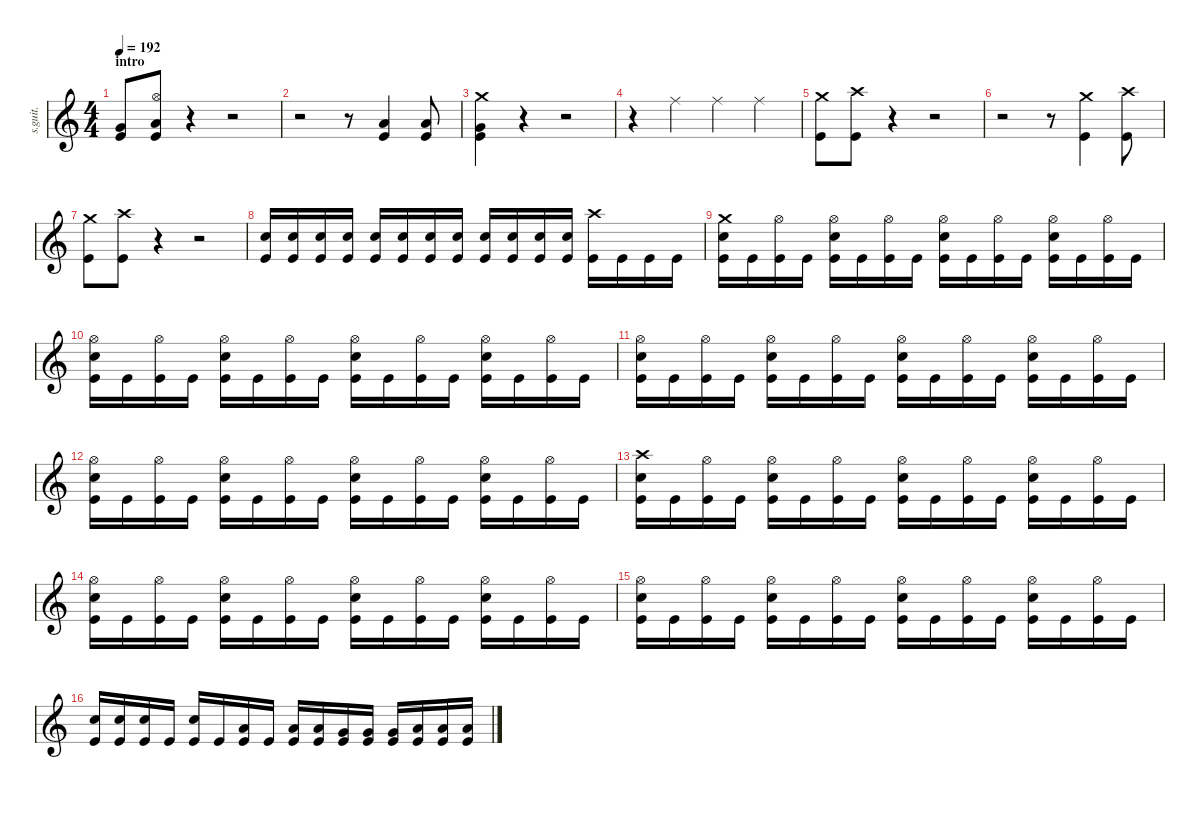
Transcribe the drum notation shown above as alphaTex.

\defaultSystemsLayout 4
\hideDynamics
\bracketExtendMode nobrackets
\track ("Jaska Raatikainen" "s.guit.") {instrument percussion}
\staff {score}
\articulation defaults
\ts (4 4)
\beaming (8 2 2 2 2)
\section ("" "intro")
\tempo 192
\clef g2
\ks c
("Very Low Tom (hit)" "Kick (hit)").8{lyrics (0 "") lyrics (1 "") lyrics (2 "") lyrics (3 "") lyrics (4 "") dy f} ("Hi-Hat (open)" "Low Floor Tom (hit)" "Kick (hit)").8{lyrics (0 "") lyrics (1 "") lyrics (2 "") lyrics (3 "") lyrics (4 "")} r.4 r.2 |
r.2 r.8 ("Low Tom (hit)" "Kick (hit)").4{lyrics (0 "") lyrics (1 "") lyrics (2 "") lyrics (3 "") lyrics (4 "")} ("Low Floor Tom (hit)" "Kick (hit)").8{lyrics (0 "") lyrics (1 "") lyrics (2 "") lyrics (3 "") lyrics (4 "")} |
("Crash medium (hit)" "Very Low Tom (hit)" "Kick (hit)").4{lyrics (0 "") lyrics (1 "") lyrics (2 "") lyrics (3 "") lyrics (4 "")} r.4 r.2 |
r.4 "Ride (middle)".4{lyrics (0 "") lyrics (1 "") lyrics (2 "") lyrics (3 "") lyrics (4 "")} "Ride (middle)".4{lyrics (0 "") lyrics (1 "") lyrics (2 "") lyrics (3 "") lyrics (4 "")} "Ride (middle)".4{lyrics (0 "") lyrics (1 "") lyrics (2 "") lyrics (3 "") lyrics (4 "")} |
("Crash medium (hit)" "Kick (hit)").8{lyrics (0 "") lyrics (1 "") lyrics (2 "") lyrics (3 "") lyrics (4 "")} ("Crash high (hit)" "Kick (hit)").8{lyrics (0 "") lyrics (1 "") lyrics (2 "") lyrics (3 "") lyrics (4 "")} r.4 r.2 |
r.2 r.8 ("Crash medium (hit)" "Kick (hit)").4{lyrics (0 "") lyrics (1 "") lyrics (2 "") lyrics (3 "") lyrics (4 "")} ("Crash high (hit)" "Kick (hit)").8{lyrics (0 "") lyrics (1 "") lyrics (2 "") lyrics (3 "") lyrics (4 "")} |
("Crash medium (hit)" "Kick (hit)").8{lyrics (0 "") lyrics (1 "") lyrics (2 "") lyrics (3 "") lyrics (4 "")} ("Crash high (hit)" "Kick (hit)").8{lyrics (0 "") lyrics (1 "") lyrics (2 "") lyrics (3 "") lyrics (4 "")} r.4 r.2 |
("Electric Snare (hit)" "Kick (hit)").16{lyrics (0 "") lyrics (1 "") lyrics (2 "") lyrics (3 "") lyrics (4 "")} ("Electric Snare (hit)" "Kick (hit)").16{lyrics (0 "") lyrics (1 "") lyrics (2 "") lyrics (3 "") lyrics (4 "")} ("Electric Snare (hit)" "Kick (hit)").16{lyrics (0 "") lyrics (1 "") lyrics (2 "") lyrics (3 "") lyrics (4 "")} ("Electric Snare (hit)" "Kick (hit)").16{lyrics (0 "") lyrics (1 "") lyrics (2 "") lyrics (3 "") lyrics (4 "")} ("Electric Snare (hit)" "Kick (hit)").16{lyrics (0 "") lyrics (1 "") lyrics (2 "") lyrics (3 "") lyrics (4 "")} ("Electric Snare (hit)" "Kick (hit)").16{lyrics (0 "") lyrics (1 "") lyrics (2 "") lyrics (3 "") lyrics (4 "")} ("Electric Snare (hit)" "Kick (hit)").16{lyrics (0 "") lyrics (1 "") lyrics (2 "") lyrics (3 "") lyrics (4 "")} ("Electric Snare (hit)" "Kick (hit)").16{lyrics (0 "") lyrics (1 "") lyrics (2 "") lyrics (3 "") lyrics (4 "")} ("Electric Snare (hit)" "Kick (hit)").16{lyrics (0 "") lyrics (1 "") lyrics (2 "") lyrics (3 "") lyrics (4 "")} ("Electric Snare (hit)" "Kick (hit)").16{lyrics (0 "") lyrics (1 "") lyrics (2 "") lyrics (3 "") lyrics (4 "")} ("Electric Snare (hit)" "Kick (hit)").16{lyrics (0 "") lyrics (1 "") lyrics (2 "") lyrics (3 "") lyrics (4 "")} ("Electric Snare (hit)" "Kick (hit)").16{lyrics (0 "") lyrics (1 "") lyrics (2 "") lyrics (3 "") lyrics (4 "")} ("Crash high (hit)" "Kick (hit)").16{lyrics (0 "") lyrics (1 "") lyrics (2 "") lyrics (3 "") lyrics (4 "")} "Kick (hit)".16{lyrics (0 "") lyrics (1 "") lyrics (2 "") lyrics (3 "") lyrics (4 "")} "Kick (hit)".16{lyrics (0 "") lyrics (1 "") lyrics (2 "") lyrics (3 "") lyrics (4 "")} "Kick (hit)".16{lyrics (0 "") lyrics (1 "") lyrics (2 "") lyrics (3 "") lyrics (4 "")} |
("Crash medium (hit)" "Electric Snare (hit)" "Kick (hit)").16{lyrics (0 "") lyrics (1 "") lyrics (2 "") lyrics (3 "") lyrics (4 "")} "Kick (hit)".16{lyrics (0 "") lyrics (1 "") lyrics (2 "") lyrics (3 "") lyrics (4 "")} ("Hi-Hat (open)" "Kick (hit)").16{lyrics (0 "") lyrics (1 "") lyrics (2 "") lyrics (3 "") lyrics (4 "")} "Kick (hit)".16{lyrics (0 "") lyrics (1 "") lyrics (2 "") lyrics (3 "") lyrics (4 "")} ("Hi-Hat (open)" "Electric Snare (hit)" "Kick (hit)").16{lyrics (0 "") lyrics (1 "") lyrics (2 "") lyrics (3 "") lyrics (4 "")} "Kick (hit)".16{lyrics (0 "") lyrics (1 "") lyrics (2 "") lyrics (3 "") lyrics (4 "")} ("Hi-Hat (open)" "Kick (hit)").16{lyrics (0 "") lyrics (1 "") lyrics (2 "") lyrics (3 "") lyrics (4 "")} "Kick (hit)".16{lyrics (0 "") lyrics (1 "") lyrics (2 "") lyrics (3 "") lyrics (4 "")} ("Hi-Hat (open)" "Electric Snare (hit)" "Kick (hit)").16{lyrics (0 "") lyrics (1 "") lyrics (2 "") lyrics (3 "") lyrics (4 "")} "Kick (hit)".16{lyrics (0 "") lyrics (1 "") lyrics (2 "") lyrics (3 "") lyrics (4 "")} ("Hi-Hat (open)" "Kick (hit)").16{lyrics (0 "") lyrics (1 "") lyrics (2 "") lyrics (3 "") lyrics (4 "")} "Kick (hit)".16{lyrics (0 "") lyrics (1 "") lyrics (2 "") lyrics (3 "") lyrics (4 "")} ("Hi-Hat (open)" "Electric Snare (hit)" "Kick (hit)").16{lyrics (0 "") lyrics (1 "") lyrics (2 "") lyrics (3 "") lyrics (4 "")} "Kick (hit)".16{lyrics (0 "") lyrics (1 "") lyrics (2 "") lyrics (3 "") lyrics (4 "")} ("Hi-Hat (open)" "Kick (hit)").16{lyrics (0 "") lyrics (1 "") lyrics (2 "") lyrics (3 "") lyrics (4 "")} "Kick (hit)".16{lyrics (0 "") lyrics (1 "") lyrics (2 "") lyrics (3 "") lyrics (4 "")} |
("Hi-Hat (open)" "Electric Snare (hit)" "Kick (hit)").16{lyrics (0 "") lyrics (1 "") lyrics (2 "") lyrics (3 "") lyrics (4 "")} "Kick (hit)".16{lyrics (0 "") lyrics (1 "") lyrics (2 "") lyrics (3 "") lyrics (4 "")} ("Hi-Hat (open)" "Kick (hit)").16{lyrics (0 "") lyrics (1 "") lyrics (2 "") lyrics (3 "") lyrics (4 "")} "Kick (hit)".16{lyrics (0 "") lyrics (1 "") lyrics (2 "") lyrics (3 "") lyrics (4 "")} ("Hi-Hat (open)" "Electric Snare (hit)" "Kick (hit)").16{lyrics (0 "") lyrics (1 "") lyrics (2 "") lyrics (3 "") lyrics (4 "")} "Kick (hit)".16{lyrics (0 "") lyrics (1 "") lyrics (2 "") lyrics (3 "") lyrics (4 "")} ("Hi-Hat (open)" "Kick (hit)").16{lyrics (0 "") lyrics (1 "") lyrics (2 "") lyrics (3 "") lyrics (4 "")} "Kick (hit)".16{lyrics (0 "") lyrics (1 "") lyrics (2 "") lyrics (3 "") lyrics (4 "")} ("Hi-Hat (open)" "Electric Snare (hit)" "Kick (hit)").16{lyrics (0 "") lyrics (1 "") lyrics (2 "") lyrics (3 "") lyrics (4 "")} "Kick (hit)".16{lyrics (0 "") lyrics (1 "") lyrics (2 "") lyrics (3 "") lyrics (4 "")} ("Hi-Hat (open)" "Kick (hit)").16{lyrics (0 "") lyrics (1 "") lyrics (2 "") lyrics (3 "") lyrics (4 "")} "Kick (hit)".16{lyrics (0 "") lyrics (1 "") lyrics (2 "") lyrics (3 "") lyrics (4 "")} ("Hi-Hat (open)" "Electric Snare (hit)" "Kick (hit)").16{lyrics (0 "") lyrics (1 "") lyrics (2 "") lyrics (3 "") lyrics (4 "")} "Kick (hit)".16{lyrics (0 "") lyrics (1 "") lyrics (2 "") lyrics (3 "") lyrics (4 "")} ("Hi-Hat (open)" "Kick (hit)").16{lyrics (0 "") lyrics (1 "") lyrics (2 "") lyrics (3 "") lyrics (4 "")} "Kick (hit)".16{lyrics (0 "") lyrics (1 "") lyrics (2 "") lyrics (3 "") lyrics (4 "")} |
("Hi-Hat (open)" "Electric Snare (hit)" "Kick (hit)").16{lyrics (0 "") lyrics (1 "") lyrics (2 "") lyrics (3 "") lyrics (4 "")} "Kick (hit)".16{lyrics (0 "") lyrics (1 "") lyrics (2 "") lyrics (3 "") lyrics (4 "")} ("Hi-Hat (open)" "Kick (hit)").16{lyrics (0 "") lyrics (1 "") lyrics (2 "") lyrics (3 "") lyrics (4 "")} "Kick (hit)".16{lyrics (0 "") lyrics (1 "") lyrics (2 "") lyrics (3 "") lyrics (4 "")} ("Hi-Hat (open)" "Electric Snare (hit)" "Kick (hit)").16{lyrics (0 "") lyrics (1 "") lyrics (2 "") lyrics (3 "") lyrics (4 "")} "Kick (hit)".16{lyrics (0 "") lyrics (1 "") lyrics (2 "") lyrics (3 "") lyrics (4 "")} ("Hi-Hat (open)" "Kick (hit)").16{lyrics (0 "") lyrics (1 "") lyrics (2 "") lyrics (3 "") lyrics (4 "")} "Kick (hit)".16{lyrics (0 "") lyrics (1 "") lyrics (2 "") lyrics (3 "") lyrics (4 "")} ("Hi-Hat (open)" "Electric Snare (hit)" "Kick (hit)").16{lyrics (0 "") lyrics (1 "") lyrics (2 "") lyrics (3 "") lyrics (4 "")} "Kick (hit)".16{lyrics (0 "") lyrics (1 "") lyrics (2 "") lyrics (3 "") lyrics (4 "")} ("Hi-Hat (open)" "Kick (hit)").16{lyrics (0 "") lyrics (1 "") lyrics (2 "") lyrics (3 "") lyrics (4 "")} "Kick (hit)".16{lyrics (0 "") lyrics (1 "") lyrics (2 "") lyrics (3 "") lyrics (4 "")} ("Hi-Hat (open)" "Electric Snare (hit)" "Kick (hit)").16{lyrics (0 "") lyrics (1 "") lyrics (2 "") lyrics (3 "") lyrics (4 "")} "Kick (hit)".16{lyrics (0 "") lyrics (1 "") lyrics (2 "") lyrics (3 "") lyrics (4 "")} ("Hi-Hat (open)" "Kick (hit)").16{lyrics (0 "") lyrics (1 "") lyrics (2 "") lyrics (3 "") lyrics (4 "")} "Kick (hit)".16{lyrics (0 "") lyrics (1 "") lyrics (2 "") lyrics (3 "") lyrics (4 "")} |
("Hi-Hat (open)" "Electric Snare (hit)" "Kick (hit)").16{lyrics (0 "") lyrics (1 "") lyrics (2 "") lyrics (3 "") lyrics (4 "")} "Kick (hit)".16{lyrics (0 "") lyrics (1 "") lyrics (2 "") lyrics (3 "") lyrics (4 "")} ("Hi-Hat (open)" "Kick (hit)").16{lyrics (0 "") lyrics (1 "") lyrics (2 "") lyrics (3 "") lyrics (4 "")} "Kick (hit)".16{lyrics (0 "") lyrics (1 "") lyrics (2 "") lyrics (3 "") lyrics (4 "")} ("Hi-Hat (open)" "Electric Snare (hit)" "Kick (hit)").16{lyrics (0 "") lyrics (1 "") lyrics (2 "") lyrics (3 "") lyrics (4 "")} "Kick (hit)".16{lyrics (0 "") lyrics (1 "") lyrics (2 "") lyrics (3 "") lyrics (4 "")} ("Hi-Hat (open)" "Kick (hit)").16{lyrics (0 "") lyrics (1 "") lyrics (2 "") lyrics (3 "") lyrics (4 "")} "Kick (hit)".16{lyrics (0 "") lyrics (1 "") lyrics (2 "") lyrics (3 "") lyrics (4 "")} ("Hi-Hat (open)" "Electric Snare (hit)" "Kick (hit)").16{lyrics (0 "") lyrics (1 "") lyrics (2 "") lyrics (3 "") lyrics (4 "")} "Kick (hit)".16{lyrics (0 "") lyrics (1 "") lyrics (2 "") lyrics (3 "") lyrics (4 "")} ("Hi-Hat (open)" "Kick (hit)").16{lyrics (0 "") lyrics (1 "") lyrics (2 "") lyrics (3 "") lyrics (4 "")} "Kick (hit)".16{lyrics (0 "") lyrics (1 "") lyrics (2 "") lyrics (3 "") lyrics (4 "")} ("Hi-Hat (open)" "Electric Snare (hit)" "Kick (hit)").16{lyrics (0 "") lyrics (1 "") lyrics (2 "") lyrics (3 "") lyrics (4 "")} "Kick (hit)".16{lyrics (0 "") lyrics (1 "") lyrics (2 "") lyrics (3 "") lyrics (4 "")} ("Hi-Hat (open)" "Kick (hit)").16{lyrics (0 "") lyrics (1 "") lyrics (2 "") lyrics (3 "") lyrics (4 "")} "Kick (hit)".16{lyrics (0 "") lyrics (1 "") lyrics (2 "") lyrics (3 "") lyrics (4 "")} |
("Crash high (hit)" "Electric Snare (hit)" "Kick (hit)").16{lyrics (0 "") lyrics (1 "") lyrics (2 "") lyrics (3 "") lyrics (4 "")} "Kick (hit)".16{lyrics (0 "") lyrics (1 "") lyrics (2 "") lyrics (3 "") lyrics (4 "")} ("Hi-Hat (open)" "Kick (hit)").16{lyrics (0 "") lyrics (1 "") lyrics (2 "") lyrics (3 "") lyrics (4 "")} "Kick (hit)".16{lyrics (0 "") lyrics (1 "") lyrics (2 "") lyrics (3 "") lyrics (4 "")} ("Hi-Hat (open)" "Electric Snare (hit)" "Kick (hit)").16{lyrics (0 "") lyrics (1 "") lyrics (2 "") lyrics (3 "") lyrics (4 "")} "Kick (hit)".16{lyrics (0 "") lyrics (1 "") lyrics (2 "") lyrics (3 "") lyrics (4 "")} ("Hi-Hat (open)" "Kick (hit)").16{lyrics (0 "") lyrics (1 "") lyrics (2 "") lyrics (3 "") lyrics (4 "")} "Kick (hit)".16{lyrics (0 "") lyrics (1 "") lyrics (2 "") lyrics (3 "") lyrics (4 "")} ("Hi-Hat (open)" "Electric Snare (hit)" "Kick (hit)").16{lyrics (0 "") lyrics (1 "") lyrics (2 "") lyrics (3 "") lyrics (4 "")} "Kick (hit)".16{lyrics (0 "") lyrics (1 "") lyrics (2 "") lyrics (3 "") lyrics (4 "")} ("Hi-Hat (open)" "Kick (hit)").16{lyrics (0 "") lyrics (1 "") lyrics (2 "") lyrics (3 "") lyrics (4 "")} "Kick (hit)".16{lyrics (0 "") lyrics (1 "") lyrics (2 "") lyrics (3 "") lyrics (4 "")} ("Hi-Hat (open)" "Electric Snare (hit)" "Kick (hit)").16{lyrics (0 "") lyrics (1 "") lyrics (2 "") lyrics (3 "") lyrics (4 "")} "Kick (hit)".16{lyrics (0 "") lyrics (1 "") lyrics (2 "") lyrics (3 "") lyrics (4 "")} ("Hi-Hat (open)" "Kick (hit)").16{lyrics (0 "") lyrics (1 "") lyrics (2 "") lyrics (3 "") lyrics (4 "")} "Kick (hit)".16{lyrics (0 "") lyrics (1 "") lyrics (2 "") lyrics (3 "") lyrics (4 "")} |
("Hi-Hat (open)" "Electric Snare (hit)" "Kick (hit)").16{lyrics (0 "") lyrics (1 "") lyrics (2 "") lyrics (3 "") lyrics (4 "")} "Kick (hit)".16{lyrics (0 "") lyrics (1 "") lyrics (2 "") lyrics (3 "") lyrics (4 "")} ("Hi-Hat (open)" "Kick (hit)").16{lyrics (0 "") lyrics (1 "") lyrics (2 "") lyrics (3 "") lyrics (4 "")} "Kick (hit)".16{lyrics (0 "") lyrics (1 "") lyrics (2 "") lyrics (3 "") lyrics (4 "")} ("Hi-Hat (open)" "Electric Snare (hit)" "Kick (hit)").16{lyrics (0 "") lyrics (1 "") lyrics (2 "") lyrics (3 "") lyrics (4 "")} "Kick (hit)".16{lyrics (0 "") lyrics (1 "") lyrics (2 "") lyrics (3 "") lyrics (4 "")} ("Hi-Hat (open)" "Kick (hit)").16{lyrics (0 "") lyrics (1 "") lyrics (2 "") lyrics (3 "") lyrics (4 "")} "Kick (hit)".16{lyrics (0 "") lyrics (1 "") lyrics (2 "") lyrics (3 "") lyrics (4 "")} ("Hi-Hat (open)" "Electric Snare (hit)" "Kick (hit)").16{lyrics (0 "") lyrics (1 "") lyrics (2 "") lyrics (3 "") lyrics (4 "")} "Kick (hit)".16{lyrics (0 "") lyrics (1 "") lyrics (2 "") lyrics (3 "") lyrics (4 "")} ("Hi-Hat (open)" "Kick (hit)").16{lyrics (0 "") lyrics (1 "") lyrics (2 "") lyrics (3 "") lyrics (4 "")} "Kick (hit)".16{lyrics (0 "") lyrics (1 "") lyrics (2 "") lyrics (3 "") lyrics (4 "")} ("Hi-Hat (open)" "Electric Snare (hit)" "Kick (hit)").16{lyrics (0 "") lyrics (1 "") lyrics (2 "") lyrics (3 "") lyrics (4 "")} "Kick (hit)".16{lyrics (0 "") lyrics (1 "") lyrics (2 "") lyrics (3 "") lyrics (4 "")} ("Hi-Hat (open)" "Kick (hit)").16{lyrics (0 "") lyrics (1 "") lyrics (2 "") lyrics (3 "") lyrics (4 "")} "Kick (hit)".16{lyrics (0 "") lyrics (1 "") lyrics (2 "") lyrics (3 "") lyrics (4 "")} |
("Hi-Hat (open)" "Electric Snare (hit)" "Kick (hit)").16{lyrics (0 "") lyrics (1 "") lyrics (2 "") lyrics (3 "") lyrics (4 "")} "Kick (hit)".16{lyrics (0 "") lyrics (1 "") lyrics (2 "") lyrics (3 "") lyrics (4 "")} ("Hi-Hat (open)" "Kick (hit)").16{lyrics (0 "") lyrics (1 "") lyrics (2 "") lyrics (3 "") lyrics (4 "")} "Kick (hit)".16{lyrics (0 "") lyrics (1 "") lyrics (2 "") lyrics (3 "") lyrics (4 "")} ("Hi-Hat (open)" "Electric Snare (hit)" "Kick (hit)").16{lyrics (0 "") lyrics (1 "") lyrics (2 "") lyrics (3 "") lyrics (4 "")} "Kick (hit)".16{lyrics (0 "") lyrics (1 "") lyrics (2 "") lyrics (3 "") lyrics (4 "")} ("Hi-Hat (open)" "Kick (hit)").16{lyrics (0 "") lyrics (1 "") lyrics (2 "") lyrics (3 "") lyrics (4 "")} "Kick (hit)".16{lyrics (0 "") lyrics (1 "") lyrics (2 "") lyrics (3 "") lyrics (4 "")} ("Hi-Hat (open)" "Electric Snare (hit)" "Kick (hit)").16{lyrics (0 "") lyrics (1 "") lyrics (2 "") lyrics (3 "") lyrics (4 "")} "Kick (hit)".16{lyrics (0 "") lyrics (1 "") lyrics (2 "") lyrics (3 "") lyrics (4 "")} ("Hi-Hat (open)" "Kick (hit)").16{lyrics (0 "") lyrics (1 "") lyrics (2 "") lyrics (3 "") lyrics (4 "")} "Kick (hit)".16{lyrics (0 "") lyrics (1 "") lyrics (2 "") lyrics (3 "") lyrics (4 "")} ("Hi-Hat (open)" "Electric Snare (hit)" "Kick (hit)").16{lyrics (0 "") lyrics (1 "") lyrics (2 "") lyrics (3 "") lyrics (4 "")} "Kick (hit)".16{lyrics (0 "") lyrics (1 "") lyrics (2 "") lyrics (3 "") lyrics (4 "")} ("Hi-Hat (open)" "Kick (hit)").16{lyrics (0 "") lyrics (1 "") lyrics (2 "") lyrics (3 "") lyrics (4 "")} "Kick (hit)".16{lyrics (0 "") lyrics (1 "") lyrics (2 "") lyrics (3 "") lyrics (4 "")} |
("Electric Snare (hit)" "Kick (hit)").16{lyrics (0 "") lyrics (1 "") lyrics (2 "") lyrics (3 "") lyrics (4 "")} ("Electric Snare (hit)" "Kick (hit)").16{lyrics (0 "") lyrics (1 "") lyrics (2 "") lyrics (3 "") lyrics (4 "")} ("Electric Snare (hit)" "Kick (hit)").16{lyrics (0 "") lyrics (1 "") lyrics (2 "") lyrics (3 "") lyrics (4 "")} "Kick (hit)".16{lyrics (0 "") lyrics (1 "") lyrics (2 "") lyrics (3 "") lyrics (4 "")} ("Electric Snare (hit)" "Kick (hit)").16{lyrics (0 "") lyrics (1 "") lyrics (2 "") lyrics (3 "") lyrics (4 "")} "Kick (hit)".16{lyrics (0 "") lyrics (1 "") lyrics (2 "") lyrics (3 "") lyrics (4 "")} ("Low Tom (hit)" "Kick (hit)").16{lyrics (0 "") lyrics (1 "") lyrics (2 "") lyrics (3 "") lyrics (4 "")} "Kick (hit)".16{lyrics (0 "") lyrics (1 "") lyrics (2 "") lyrics (3 "") lyrics (4 "")} ("Low Tom (hit)" "Kick (hit)").16{lyrics (0 "") lyrics (1 "") lyrics (2 "") lyrics (3 "") lyrics (4 "")} ("Low Tom (hit)" "Kick (hit)").16{lyrics (0 "") lyrics (1 "") lyrics (2 "") lyrics (3 "") lyrics (4 "")} ("Very Low Tom (hit)" "Kick (hit)").16{lyrics (0 "") lyrics (1 "") lyrics (2 "") lyrics (3 "") lyrics (4 "")} ("Very Low Tom (hit)" "Kick (hit)").16{lyrics (0 "") lyrics (1 "") lyrics (2 "") lyrics (3 "") lyrics (4 "")} ("Very Low Tom (hit)" "Kick (hit)").16{lyrics (0 "") lyrics (1 "") lyrics (2 "") lyrics (3 "") lyrics (4 "")} ("Low Floor Tom (hit)" "Kick (hit)").16{lyrics (0 "") lyrics (1 "") lyrics (2 "") lyrics (3 "") lyrics (4 "")} ("Low Floor Tom (hit)" "Kick (hit)").16{lyrics (0 "") lyrics (1 "") lyrics (2 "") lyrics (3 "") lyrics (4 "")} ("Low Floor Tom (hit)" "Kick (hit)").16{lyrics (0 "") lyrics (1 "") lyrics (2 "") lyrics (3 "") lyrics (4 "")}
